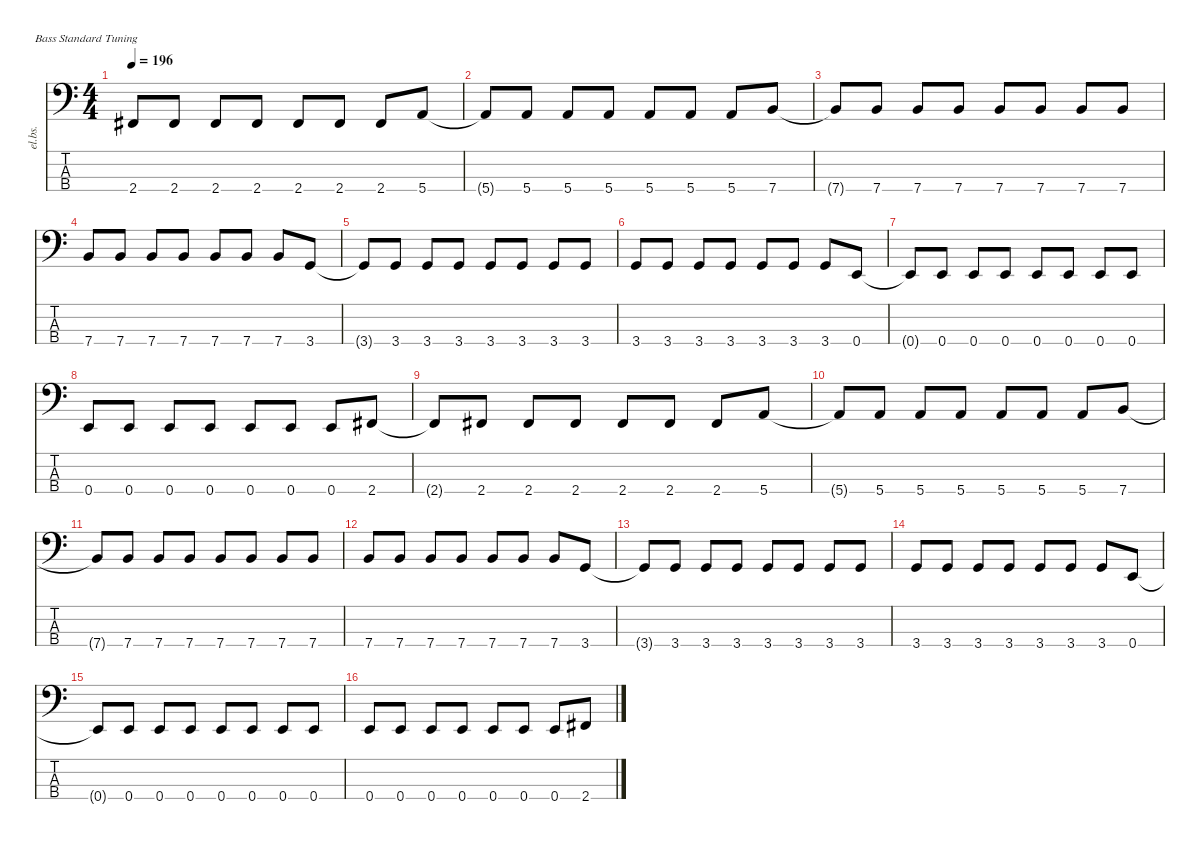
\defaultSystemsLayout 4
\hideDynamics
\bracketExtendMode nobrackets
\track ("Effelson" "el.bs.") {mute instrument electricbasspick}
\staff {score tabs}
\tuning (G2 D2 A1 E1)
\ts (4 4)
\tempo 196
\clef f4
\ks c
2.4{t acc #}.8{dy f} 2.4{acc #}.8 2.4{acc #}.8 2.4{acc #}.8 2.4{acc #}.8 2.4{acc #}.8 2.4{acc #}.8 5.4.8 |
5.4{t}.8 5.4.8 5.4.8 5.4.8 5.4.8 5.4.8 5.4.8 7.4.8 |
7.4{t}.8 7.4.8 7.4.8 7.4.8 7.4.8 7.4.8 7.4.8 7.4.8 |
7.4.8 7.4.8 7.4.8 7.4.8 7.4.8 7.4.8 7.4.8 3.4.8 |
3.4{t}.8 3.4.8 3.4.8 3.4.8 3.4.8 3.4.8 3.4.8 3.4.8 |
3.4.8 3.4.8 3.4.8 3.4.8 3.4.8 3.4.8 3.4.8 0.4.8 |
0.4{t}.8 0.4.8 0.4.8 0.4.8 0.4.8 0.4.8 0.4.8 0.4.8 |
0.4.8 0.4.8 0.4.8 0.4.8 0.4.8 0.4.8 0.4.8 2.4{acc #}.8 |
2.4{t acc #}.8 2.4{acc #}.8 2.4{acc #}.8 2.4{acc #}.8 2.4{acc #}.8 2.4{acc #}.8 2.4{acc #}.8 5.4.8 |
5.4{t}.8 5.4.8 5.4.8 5.4.8 5.4.8 5.4.8 5.4.8 7.4.8 |
7.4{t}.8 7.4.8 7.4.8 7.4.8 7.4.8 7.4.8 7.4.8 7.4.8 |
7.4.8 7.4.8 7.4.8 7.4.8 7.4.8 7.4.8 7.4.8 3.4.8 |
3.4{t}.8 3.4.8 3.4.8 3.4.8 3.4.8 3.4.8 3.4.8 3.4.8 |
3.4.8 3.4.8 3.4.8 3.4.8 3.4.8 3.4.8 3.4.8 0.4.8 |
0.4{t}.8 0.4.8 0.4.8 0.4.8 0.4.8 0.4.8 0.4.8 0.4.8 |
0.4.8 0.4.8 0.4.8 0.4.8 0.4.8 0.4.8 0.4.8 2.4{acc #}.8
